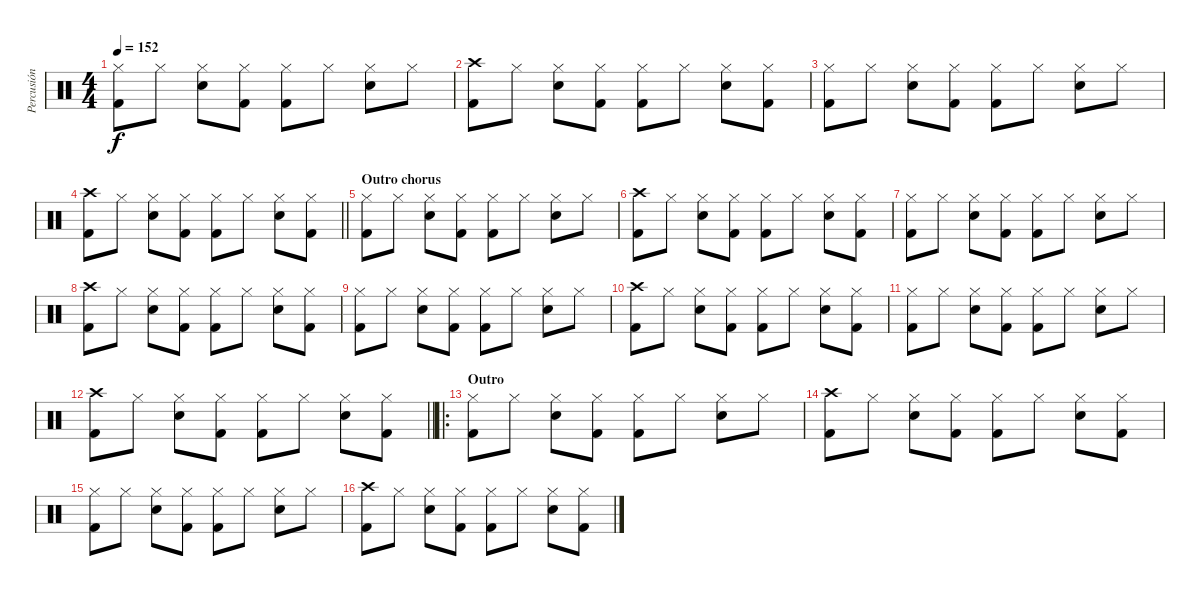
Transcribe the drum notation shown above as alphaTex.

\track ("Percusión" "Percusión") {instrument percussion}
\staff {score}
\articulation defaults
\ts (4 4)
\tempo 152
\clef neutral
\ks c
("Kick (hit) 2" "Hi-Hat (closed)").8{dy f} "Hi-Hat (closed)".8 ("Hi-Hat (closed)" "Electric Snare (hit)").8 ("Kick (hit) 2" "Hi-Hat (closed)").8 ("Kick (hit) 2" "Hi-Hat (closed)").8 "Hi-Hat (closed)".8 ("Hi-Hat (closed)" "Electric Snare (hit)").8 "Hi-Hat (closed)".8 |
("Kick (hit) 2" "Crash high (hit)").8 "Hi-Hat (closed)".8 ("Hi-Hat (closed)" "Electric Snare (hit)").8 ("Kick (hit) 2" "Hi-Hat (closed)").8 ("Kick (hit) 2" "Hi-Hat (closed)").8 "Hi-Hat (closed)".8 ("Hi-Hat (closed)" "Electric Snare (hit)").8 ("Kick (hit) 2" "Hi-Hat (closed)").8 |
("Kick (hit) 2" "Hi-Hat (closed)").8 "Hi-Hat (closed)".8 ("Hi-Hat (closed)" "Electric Snare (hit)").8 ("Kick (hit) 2" "Hi-Hat (closed)").8 ("Kick (hit) 2" "Hi-Hat (closed)").8 "Hi-Hat (closed)".8 ("Hi-Hat (closed)" "Electric Snare (hit)").8 "Hi-Hat (closed)".8 |
\barLineRight lightlight
("Kick (hit) 2" "Crash high (hit)").8 "Hi-Hat (closed)".8 ("Hi-Hat (closed)" "Electric Snare (hit)").8 ("Kick (hit) 2" "Hi-Hat (closed)").8 ("Kick (hit) 2" "Hi-Hat (closed)").8 "Hi-Hat (closed)".8 ("Hi-Hat (closed)" "Electric Snare (hit)").8 ("Kick (hit) 2" "Hi-Hat (closed)").8 |
\section ("" "Outro chorus")
("Kick (hit) 2" "Hi-Hat (closed)").8 "Hi-Hat (closed)".8 ("Hi-Hat (closed)" "Electric Snare (hit)").8 ("Kick (hit) 2" "Hi-Hat (closed)").8 ("Kick (hit) 2" "Hi-Hat (closed)").8 "Hi-Hat (closed)".8 ("Hi-Hat (closed)" "Electric Snare (hit)").8 "Hi-Hat (closed)".8 |
("Kick (hit) 2" "Crash high (hit)").8 "Hi-Hat (closed)".8 ("Hi-Hat (closed)" "Electric Snare (hit)").8 ("Kick (hit) 2" "Hi-Hat (closed)").8 ("Kick (hit) 2" "Hi-Hat (closed)").8 "Hi-Hat (closed)".8 ("Hi-Hat (closed)" "Electric Snare (hit)").8 ("Kick (hit) 2" "Hi-Hat (closed)").8 |
("Kick (hit) 2" "Hi-Hat (closed)").8 "Hi-Hat (closed)".8 ("Hi-Hat (closed)" "Electric Snare (hit)").8 ("Kick (hit) 2" "Hi-Hat (closed)").8 ("Kick (hit) 2" "Hi-Hat (closed)").8 "Hi-Hat (closed)".8 ("Hi-Hat (closed)" "Electric Snare (hit)").8 "Hi-Hat (closed)".8 |
("Kick (hit) 2" "Crash high (hit)").8 "Hi-Hat (closed)".8 ("Hi-Hat (closed)" "Electric Snare (hit)").8 ("Kick (hit) 2" "Hi-Hat (closed)").8 ("Kick (hit) 2" "Hi-Hat (closed)").8 "Hi-Hat (closed)".8 ("Hi-Hat (closed)" "Electric Snare (hit)").8 ("Kick (hit) 2" "Hi-Hat (closed)").8 |
("Kick (hit) 2" "Hi-Hat (closed)").8 "Hi-Hat (closed)".8 ("Hi-Hat (closed)" "Electric Snare (hit)").8 ("Kick (hit) 2" "Hi-Hat (closed)").8 ("Kick (hit) 2" "Hi-Hat (closed)").8 "Hi-Hat (closed)".8 ("Hi-Hat (closed)" "Electric Snare (hit)").8 "Hi-Hat (closed)".8 |
("Kick (hit) 2" "Crash high (hit)").8 "Hi-Hat (closed)".8 ("Hi-Hat (closed)" "Electric Snare (hit)").8 ("Kick (hit) 2" "Hi-Hat (closed)").8 ("Kick (hit) 2" "Hi-Hat (closed)").8 "Hi-Hat (closed)".8 ("Hi-Hat (closed)" "Electric Snare (hit)").8 ("Kick (hit) 2" "Hi-Hat (closed)").8 |
("Kick (hit) 2" "Hi-Hat (closed)").8 "Hi-Hat (closed)".8 ("Hi-Hat (closed)" "Electric Snare (hit)").8 ("Kick (hit) 2" "Hi-Hat (closed)").8 ("Kick (hit) 2" "Hi-Hat (closed)").8 "Hi-Hat (closed)".8 ("Hi-Hat (closed)" "Electric Snare (hit)").8 "Hi-Hat (closed)".8 |
\barLineRight lightlight
("Kick (hit) 2" "Crash high (hit)").8 "Hi-Hat (closed)".8 ("Hi-Hat (closed)" "Electric Snare (hit)").8 ("Kick (hit) 2" "Hi-Hat (closed)").8 ("Kick (hit) 2" "Hi-Hat (closed)").8 "Hi-Hat (closed)".8 ("Hi-Hat (closed)" "Electric Snare (hit)").8 ("Kick (hit) 2" "Hi-Hat (closed)").8 |
\ro
\section ("" "Outro")
("Kick (hit) 2" "Hi-Hat (closed)").8 "Hi-Hat (closed)".8 ("Hi-Hat (closed)" "Electric Snare (hit)").8 ("Kick (hit) 2" "Hi-Hat (closed)").8 ("Kick (hit) 2" "Hi-Hat (closed)").8 "Hi-Hat (closed)".8 ("Hi-Hat (closed)" "Electric Snare (hit)").8 "Hi-Hat (closed)".8 |
("Kick (hit) 2" "Crash high (hit)").8 "Hi-Hat (closed)".8 ("Hi-Hat (closed)" "Electric Snare (hit)").8 ("Kick (hit) 2" "Hi-Hat (closed)").8 ("Kick (hit) 2" "Hi-Hat (closed)").8 "Hi-Hat (closed)".8 ("Hi-Hat (closed)" "Electric Snare (hit)").8 ("Kick (hit) 2" "Hi-Hat (closed)").8 |
("Kick (hit) 2" "Hi-Hat (closed)").8 "Hi-Hat (closed)".8 ("Hi-Hat (closed)" "Electric Snare (hit)").8 ("Kick (hit) 2" "Hi-Hat (closed)").8 ("Kick (hit) 2" "Hi-Hat (closed)").8 "Hi-Hat (closed)".8 ("Hi-Hat (closed)" "Electric Snare (hit)").8 "Hi-Hat (closed)".8 |
("Kick (hit) 2" "Crash high (hit)").8 "Hi-Hat (closed)".8 ("Hi-Hat (closed)" "Electric Snare (hit)").8 ("Kick (hit) 2" "Hi-Hat (closed)").8 ("Kick (hit) 2" "Hi-Hat (closed)").8 "Hi-Hat (closed)".8 ("Hi-Hat (closed)" "Electric Snare (hit)").8 ("Kick (hit) 2" "Hi-Hat (closed)").8
